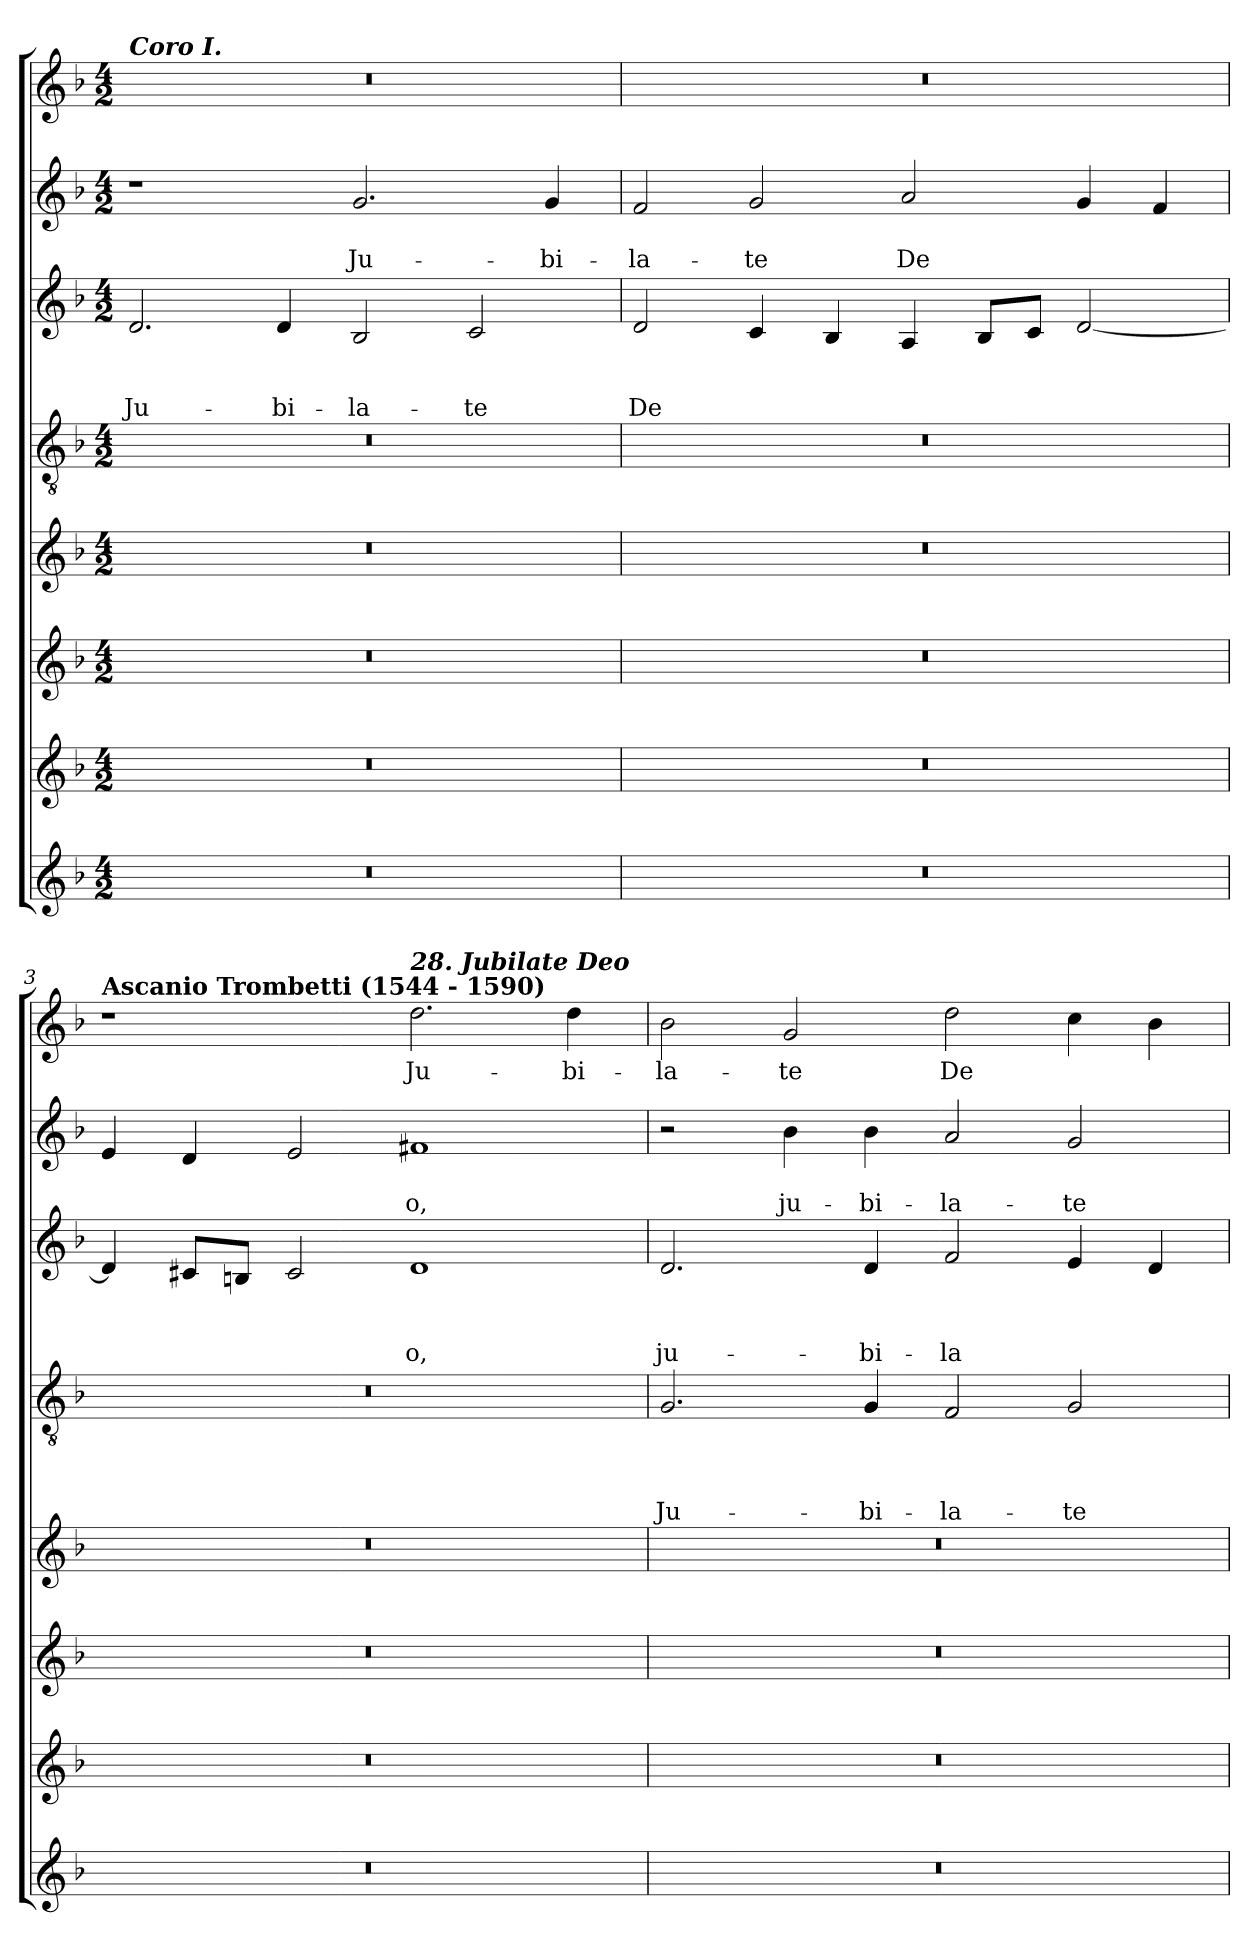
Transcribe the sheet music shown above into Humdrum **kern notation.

**kern	**kern	**kern	**kern	**kern	**text	**text	**text	**text	**kern	**text	**text	**text	**kern	**text	**text	**kern	**text
*part8	*part7	*part6	*part5	*part4	*part4	*part4	*part4	*part4	*part3	*part3	*part3	*part3	*part2	*part2	*part2	*part1	*part1
*staff8	*staff7	*staff6	*staff5	*staff4	*staff4	*staff4	*staff4	*staff4	*staff3	*staff3	*staff3	*staff3	*staff2	*staff2	*staff2	*staff1	*staff1
*clefG2	*clefG2	*clefG2	*clefG2	*clefGv2	*	*	*	*	*clefG2	*	*	*	*clefG2	*	*	*clefG2	*
*k[b-]	*k[b-]	*k[b-]	*k[b-]	*k[b-]	*	*	*	*	*k[b-]	*	*	*	*k[b-]	*	*	*k[b-]	*
*F:	*F:	*F:	*F:	*F:	*	*	*	*	*F:	*	*	*	*F:	*	*	*F:	*
*M4/2	*M4/2	*M4/2	*M4/2	*M4/2	*	*	*	*	*M4/2	*	*	*	*M4/2	*	*	*M4/2	*
=1	=1	=1	=1	=1	=1	=1	=1	=1	=1	=1	=1	=1	=1	=1	=1	=1	=1
!	!	!	!	!	!	!	!	!	!	!	!	!	!	!	!	!LO:TX:a:Bi:t=Coro I.	!
!	!	!	!	!	!	!	!	!	!	!	!	!LO:LY:b	!	!	!	!	!
0r	0r	0r	0r	0r	.	.	.	.	2.d/	.	.	Ju-	1r	.	.	0r	.
!	!	!	!	!	!	!	!	!	!	!	!	!LO:LY:b	!	!	!	!	!
.	.	.	.	.	.	.	.	.	4d/	.	.	-bi-	.	.	.	.	.
!	!	!	!	!	!	!	!	!	!	!	!	!LO:LY:b	!	!	!LO:LY:b	!	!
.	.	.	.	.	.	.	.	.	2B-/	.	.	-la-	2.g/	.	Ju-	.	.
!	!	!	!	!	!	!	!	!	!	!	!	!LO:LY:b	!	!	!	!	!
.	.	.	.	.	.	.	.	.	2c/	.	.	-te	.	.	.	.	.
!	!	!	!	!	!	!	!	!	!	!	!	!	!	!	!LO:LY:b	!	!
.	.	.	.	.	.	.	.	.	.	.	.	.	4g/	.	-bi-	.	.
=2	=2	=2	=2	=2	=2	=2	=2	=2	=2	=2	=2	=2	=2	=2	=2	=2	=2
!	!	!	!	!	!	!	!	!	!	!	!	!LO:LY:b	!	!	!LO:LY:b	!	!
0r	0r	0r	0r	0r	.	.	.	.	2d/	.	.	De	2f/	.	-la-	0r	.
!	!	!	!	!	!	!	!	!	!	!	!	!	!	!	!LO:LY:b	!	!
.	.	.	.	.	.	.	.	.	4c/	.	.	.	2g/	.	-te	.	.
!	!	!	!	!	!	!	!	!	!	!	!	!LO:LY:b	!	!	!	!	!
.	.	.	.	.	.	.	.	.	4B-/	.	.	­	.	.	.	.	.
!	!	!	!	!	!	!	!	!	!	!	!	!	!	!	!LO:LY:b	!	!
.	.	.	.	.	.	.	.	.	4A/	.	.	.	2a/	.	De	.	.
.	.	.	.	.	.	.	.	.	8B-/L	.	.	.	.	.	.	.	.
.	.	.	.	.	.	.	.	.	8c/J	.	.	.	.	.	.	.	.
!	!	!	!	!	!	!	!	!	!	!	!	!	!	!	!LO:LY:b	!	!
.	.	.	.	.	.	.	.	.	[2d/	.	.	.	4g/	.	­	.	.
.	.	.	.	.	.	.	.	.	.	.	.	.	4f/	.	.	.	.
=3	=3	=3	=3	=3	=3	=3	=3	=3	=3	=3	=3	=3	=3	=3	=3	=3	=3
!	!	!	!	!	!	!	!	!	!	!	!	!	!	!	!	!LO:TX:a:B:t=Ascanio Trombetti (1544 - 1590)	!
!	!	!	!	!	!	!	!	!	!	!	!	!LO:LY:b	!	!	!LO:LY:b	!	!
0r	0r	0r	0r	0r	.	.	.	.	4d/]	.	.	­	4e/	.	­	1r	.
.	.	.	.	.	.	.	.	.	8c#/L	.	.	.	4d/	.	.	.	.
!	!	!	!	!	!	!	!	!	!	!	!	!LO:LY:b	!	!	!	!	!
.	.	.	.	.	.	.	.	.	8B/J	.	.	­	.	.	.	.	.
!	!	!	!	!	!	!	!	!	!	!	!	!	!	!	!LO:LY:b	!	!
.	.	.	.	.	.	.	.	.	2c#/	.	.	.	2e/	.	­	.	.
!	!	!	!	!	!	!	!	!	!	!	!	!	!	!	!	!LO:TX:a:Bi:t=28. Jubilate Deo	!
!	!	!	!	!	!	!	!	!	!	!	!	!LO:LY:b	!	!	!LO:LY:b	!	!LO:LY:b
.	.	.	.	.	.	.	.	.	1d	.	.	o,	1f#X	.	o,	2.dd\	Ju-
!	!	!	!	!	!	!	!	!	!	!	!	!	!	!	!	!	!LO:LY:b
.	.	.	.	.	.	.	.	.	.	.	.	.	.	.	.	4dd\	-bi-
=4	=4	=4	=4	=4	=4	=4	=4	=4	=4	=4	=4	=4	=4	=4	=4	=4	=4
!	!	!	!	!	!	!	!	!LO:LY:b	!	!	!	!LO:LY:b	!	!	!	!	!LO:LY:b
0r	0r	0r	0r	2.G/	.	.	.	Ju-	2.d/	.	.	ju-	2r	.	.	2b-\	-la-
!	!	!	!	!	!	!	!	!	!	!	!	!	!	!	!LO:LY:b	!	!LO:LY:b
.	.	.	.	.	.	.	.	.	.	.	.	.	4b-\	.	ju-	2g/	-te
!	!	!	!	!	!	!	!	!LO:LY:b	!	!	!	!LO:LY:b	!	!	!LO:LY:b	!	!
.	.	.	.	4G/	.	.	.	-bi-	4d/	.	.	-bi-	4b-\	.	-bi-	.	.
!	!	!	!	!	!	!	!	!LO:LY:b	!	!	!	!LO:LY:b	!	!	!LO:LY:b	!	!LO:LY:b
.	.	.	.	2F/	.	.	.	-la-	2f/	.	.	-la	2a/	.	-la-	2dd\	De
!	!	!	!	!	!	!	!	!LO:LY:b	!	!	!	!	!	!	!LO:LY:b	!	!LO:LY:b
.	.	.	.	2G/	.	.	.	-te	4e/	.	.	.	2g/	.	-te	4cc\	­
.	.	.	.	.	.	.	.	.	4d/	.	.	.	.	.	.	4b-\	.
=	=	=	=	=	=	=	=	=	=	=	=	=	=	=	=	=	=
*-	*-	*-	*-	*-	*-	*-	*-	*-	*-	*-	*-	*-	*-	*-	*-	*-	*-
